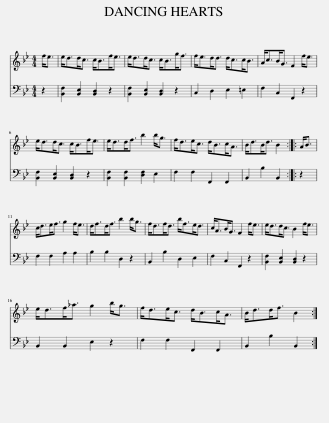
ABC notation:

X:1
%%score 1 2
L:1/8
M:4/4
I:linebreak $
K:Bb
V:1 treble
V:2 bass
V:1
 f<e | e<dd<c c<Bf<e | e<dd<c c<Bg<f | f<ed<d d<cc<B | A<cB<G F2 f<e |$ %5
 e<dd<c c<Bf<e | e<dd<f b2 b<g | f<de<c d<Bc<A | B<dB<d B2 :: A<B |$ %10
 c<de<f g2 f<e | d<fd<f b2 b<g | f<df<d b<fe<d | c<AB<G F2 f<e | e<dd<c B2 f<e |$ %15
 e<df<_a g2 b<g | f<de<c d<Bc<A | B<dd<f B2 :| %18
V:2
 z2 | [B,,F,]2 [B,,E,]2 [B,,D,]2 z2 | [B,,F,]2 [B,,E,]2 [B,,D,]2 z2 | C,2 D,2 E,2 =E,2 | F,2 C,2 F,,2 z2 |$ %5
 [B,,F,]2 [B,,E,]2 [B,,D,]2 z2 | [B,,F,]2 [B,,F,]2 [D,F,]2 E,2 | F,2 F,2 F,,2 F,,2 | B,,2 B,2 B,,2 :: z2 |$ %10
 F,2 F,2 A,2 A,2 | B,2 B,2 D,2 z2 | B,,2 B,2 D,2 E,2 | F,2 C,2 F,,2 z2 | [B,,F,]2 [B,,E,]2 [B,,D,]2 z2 |$ %15
 B,,2 B,,2 E,2 z2 | F,2 F,2 F,,2 F,,2 | B,,2 B,2 B,,2 :| %18
